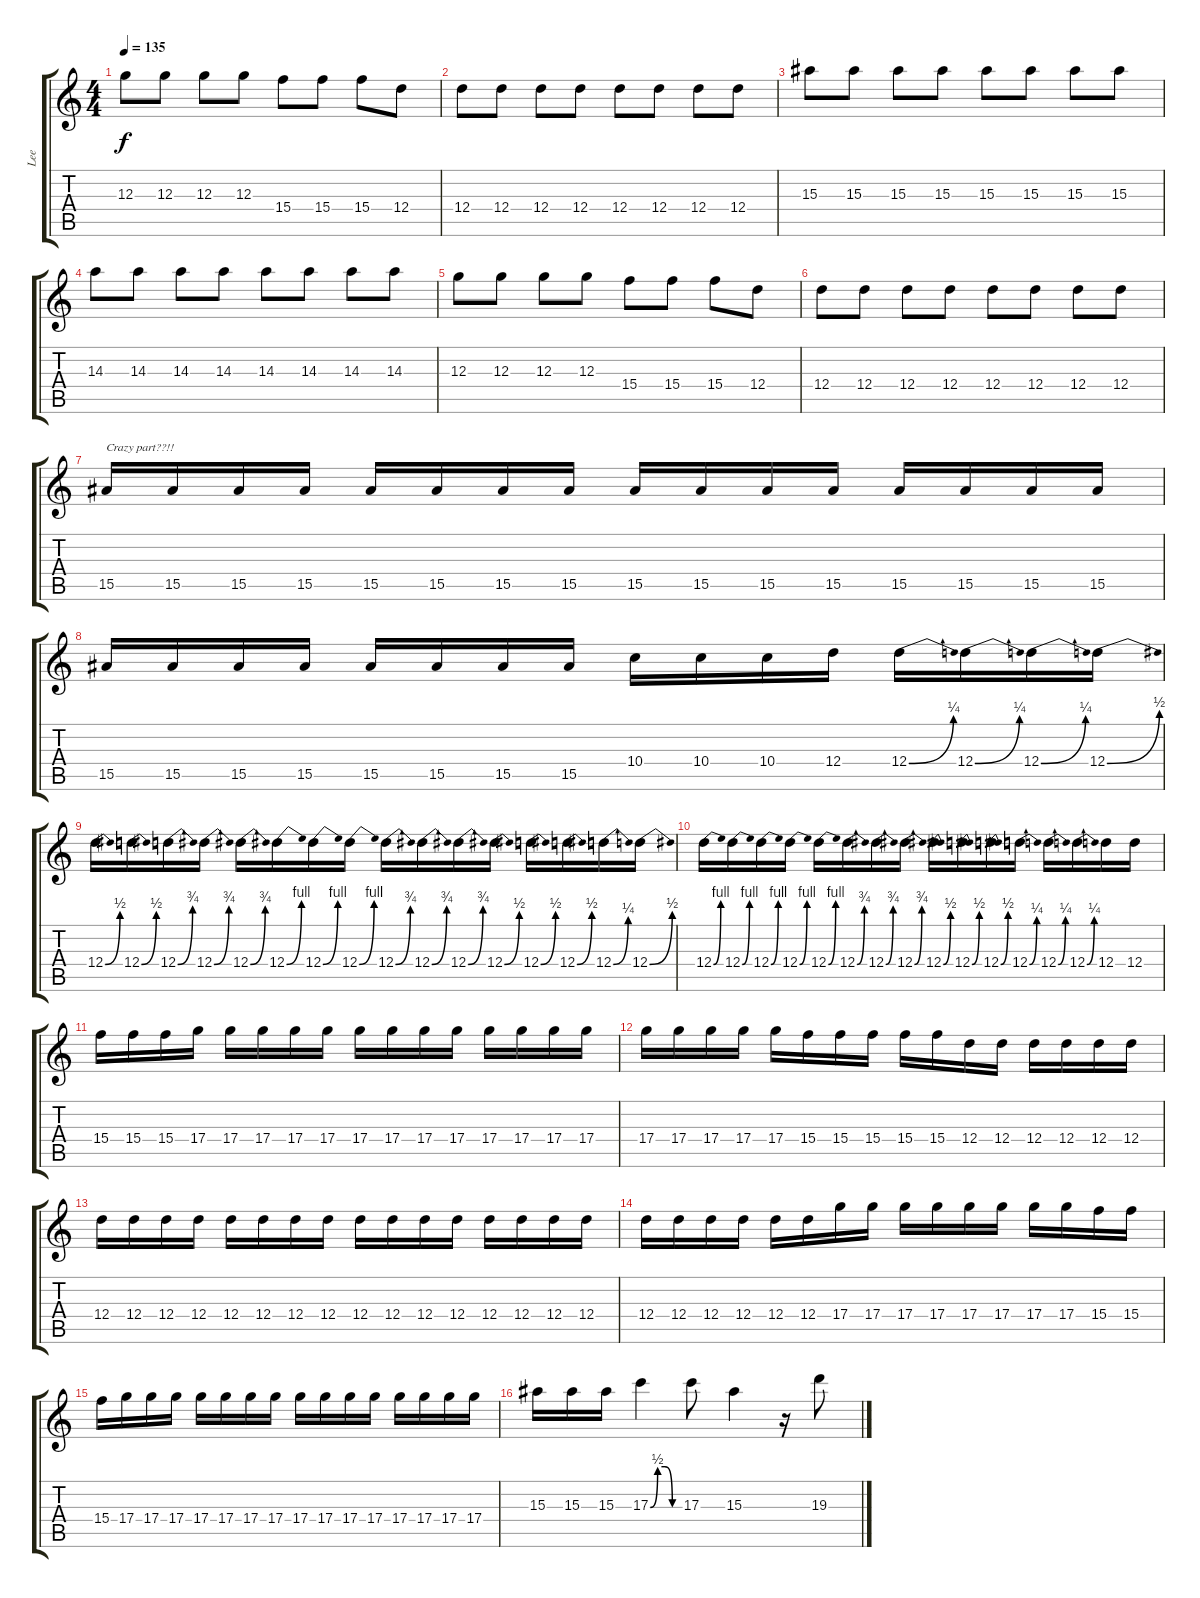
\track ("Lee" "Lee") {instrument distortionguitar}
\staff {score tabs}
\tuning (E4 B3 G3 D3 G2 E2) {hide}
\ts (4 4)
\tempo 135
\clef g2
\ks c
12.3.8{dy f} 12.3.8 12.3.8 12.3.8 15.4.8 15.4.8 15.4.8 12.4.8 |
12.4.8 12.4.8 12.4.8 12.4.8 12.4.8 12.4.8 12.4.8 12.4.8 |
15.3.8 15.3.8 15.3.8 15.3.8 15.3.8 15.3.8 15.3.8 15.3.8 |
14.3.8 14.3.8 14.3.8 14.3.8 14.3.8 14.3.8 14.3.8 14.3.8 |
12.3.8 12.3.8 12.3.8 12.3.8 15.4.8 15.4.8 15.4.8 12.4.8 |
12.4.8 12.4.8 12.4.8 12.4.8 12.4.8 12.4.8 12.4.8 12.4.8 |
15.5.16{txt "Crazy part??!!"} 15.5.16 15.5.16 15.5.16 15.5.16 15.5.16 15.5.16 15.5.16 15.5.16 15.5.16 15.5.16 15.5.16 15.5.16 15.5.16 15.5.16 15.5.16 |
15.5.16 15.5.16 15.5.16 15.5.16 15.5.16 15.5.16 15.5.16 15.5.16 10.4.16 10.4.16 10.4.16 12.4.16 12.4{be (bend 0 0 60 1)}.16 12.4{be (bend 0 0 60 1)}.16 12.4{be (bend 0 0 60 1)}.16 12.4{be (bend 0 0 60 2)}.16 |
12.4{be (bend 0 0 60 2)}.16 12.4{be (bend 0 0 60 2)}.16 12.4{be (bend 0 0 60 3)}.16 12.4{be (bend 0 0 60 3)}.16 12.4{be (bend 0 0 60 3)}.16 12.4{be (bend 0 0 60 4)}.16 12.4{be (bend 0 0 60 4)}.16 12.4{be (bend 0 0 60 4)}.16 12.4{be (bend 0 0 60 3)}.16 12.4{be (bend 0 0 60 3)}.16 12.4{be (bend 0 0 60 3)}.16 12.4{be (bend 0 0 60 2)}.16 12.4{be (bend 0 0 60 2)}.16 12.4{be (bend 0 0 60 2)}.16 12.4{be (bend 0 0 60 1)}.16 12.4{be (bend 0 0 60 2)}.16 |
12.4{be (bend 0 0 60 4)}.16 12.4{be (bend 0 0 60 4)}.16 12.4{be (bend 0 0 60 4)}.16 12.4{be (bend 0 0 60 4)}.16 12.4{be (bend 0 0 60 4)}.16 12.4{be (bend 0 0 60 3)}.16 12.4{be (bend 0 0 60 3)}.16 12.4{be (bend 0 0 60 3)}.16 12.4{be (bend 0 0 60 2)}.16 12.4{be (bend 0 0 60 2)}.16 12.4{be (bend 0 0 60 2)}.16 12.4{be (bend 0 0 60 1)}.16 12.4{be (bend 0 0 60 1)}.16 12.4{be (bend 0 0 60 1)}.16 12.4.16 12.4.16 |
15.4.16 15.4.16 15.4.16 17.4.16 17.4.16 17.4.16 17.4.16 17.4.16 17.4.16 17.4.16 17.4.16 17.4.16 17.4.16 17.4.16 17.4.16 17.4.16 |
17.4.16 17.4.16 17.4.16 17.4.16 17.4.16 15.4.16 15.4.16 15.4.16 15.4.16 15.4.16 12.4.16 12.4.16 12.4.16 12.4.16 12.4.16 12.4.16 |
12.4.16 12.4.16 12.4.16 12.4.16 12.4.16 12.4.16 12.4.16 12.4.16 12.4.16 12.4.16 12.4.16 12.4.16 12.4.16 12.4.16 12.4.16 12.4.16 |
12.4.16 12.4.16 12.4.16 12.4.16 12.4.16 12.4.16 17.4.16 17.4.16 17.4.16 17.4.16 17.4.16 17.4.16 17.4.16 17.4.16 15.4.16 15.4.16 |
15.4.16 17.4.16 17.4.16 17.4.16 17.4.16 17.4.16 17.4.16 17.4.16 17.4.16 17.4.16 17.4.16 17.4.16 17.4.16 17.4.16 17.4.16 17.4.16 |
15.3.16 15.3.16 15.3.16 17.3{be (custom 0 0 15 2 30 2 45 0 60 0)}.4 17.3.8 15.3.4 r.16 19.3.8
